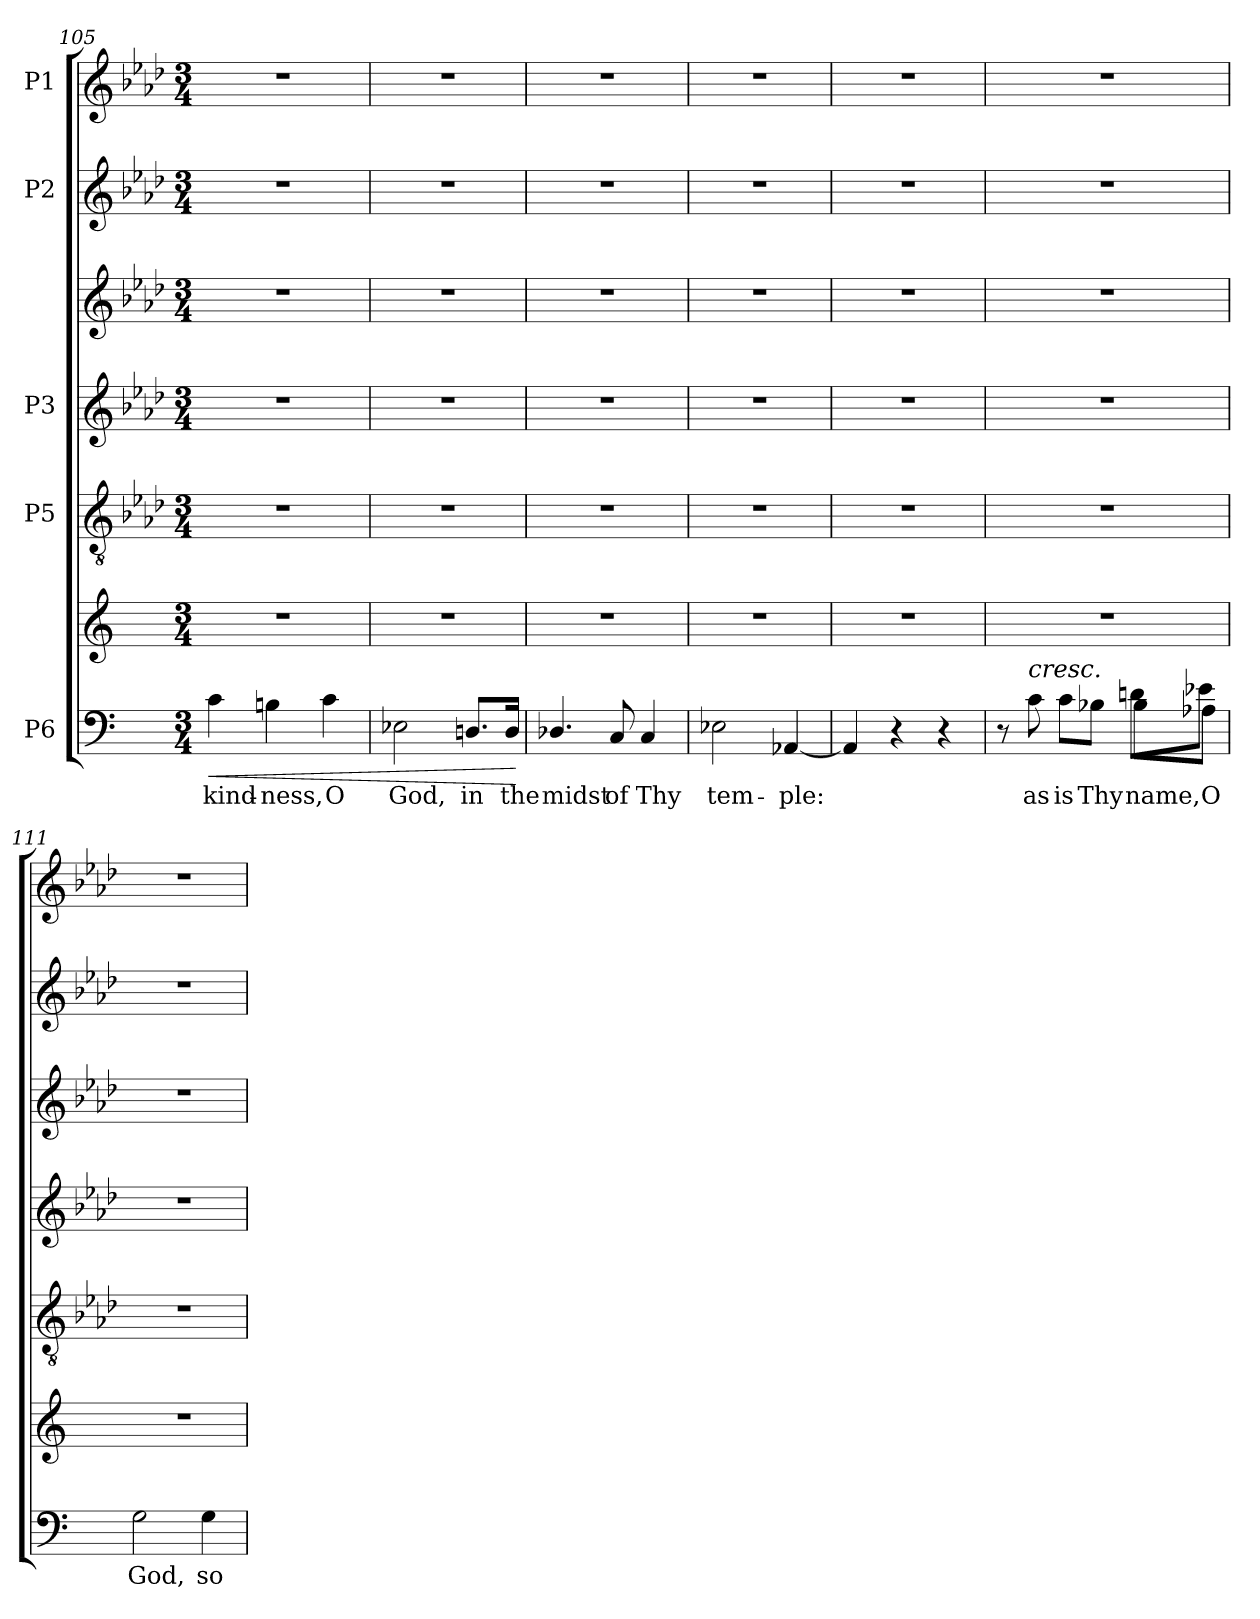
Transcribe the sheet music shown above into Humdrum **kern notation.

**kern	**text	**kern	**dynam	**kern	**kern	**kern	**kern	**kern
*part5	*part5	*part5	*part5	*part4	*part3	*part3	*part2	*part1
*staff7	*staff7	*staff6	*staff6/7	*staff5	*staff4	*staff3	*staff2	*staff1
*I"P6	*	*	*	*I"P5	*I"P3	*	*I"P2	*I"P1
*clefF4	*	*clefG2	*	*clefGv2	*clefG2	*clefG2	*clefG2	*clefG2
*	*	*	*	*ITrd7c12	*	*	*	*
*k[]	*	*k[]	*	*k[b-e-a-d-]	*k[b-e-a-d-]	*k[b-e-a-d-]	*k[b-e-a-d-]	*k[b-e-a-d-]
*C:	*	*C:	*	*A-:	*A-:	*A-:	*A-:	*A-:
*M3/4	*	*M3/4	*	*M3/4	*M3/4	*M3/4	*M3/4	*M3/4
=105	=105	=105	=105	=105	=105	=105	=105	=105
!	!LO:LY:b:color=#000000	!LO:N:vis=1	!LO:HP:b=2	!LO:N:vis=1	!LO:N:vis=1	!LO:N:vis=1	!LO:N:vis=1	!LO:N:vis=1
4ci\	kind-	2.r	<	2.r	2.r	2.r	2.r	2.r
!	!LO:LY:b:color=#000000	!	!	!	!	!	!	!
4Bni\	-ness,	.	.	.	.	.	.	.
!	!LO:LY:b:color=#000000	!	!	!	!	!	!	!
4ci\	O	.	.	.	.	.	.	.
=106	=106	=106	=106	=106	=106	=106	=106	=106
!	!LO:LY:b:color=#000000	!LO:N:vis=1	!	!LO:N:vis=1	!LO:N:vis=1	!LO:N:vis=1	!LO:N:vis=1	!LO:N:vis=1
2E-i\	God,	2.r	.	2.r	2.r	2.r	2.r	2.r
!	!LO:LY:b:color=#000000	!	!	!	!	!	!	!
8.Dni/L	in	.	.	.	.	.	.	.
!	!LO:LY:b:color=#000000	!	!	!	!	!	!	!
16Di/Jk	the	.	.	.	.	.	.	.
.	.	.	[	.	.	.	.	.
=107	=107	=107	=107	=107	=107	=107	=107	=107
!	!LO:LY:b:color=#000000	!LO:N:vis=1	!	!LO:N:vis=1	!LO:N:vis=1	!LO:N:vis=1	!LO:N:vis=1	!LO:N:vis=1
4.D-Xi/	midst	2.r	.	2.r	2.r	2.r	2.r	2.r
!	!LO:LY:b:color=#000000	!	!	!	!	!	!	!
8Ci/	of	.	.	.	.	.	.	.
!	!LO:LY:b:color=#000000	!	!	!	!	!	!	!
4Ci/	Thy	.	.	.	.	.	.	.
!!LO:LB:g=z
=108	=108	=108	=108	=108	=108	=108	=108	=108
!	!LO:LY:b:color=#000000	!LO:N:vis=1	!	!LO:N:vis=1	!LO:N:vis=1	!LO:N:vis=1	!LO:N:vis=1	!LO:N:vis=1
2E-i\	tem-	2.r	.	2.r	2.r	2.r	2.r	2.r
!	!LO:LY:b:color=#000000	!	!	!	!	!	!	!
[4AA-i/	-ple:	.	.	.	.	.	.	.
=109	=109	=109	=109	=109	=109	=109	=109	=109
!	!	!LO:N:vis=1	!	!LO:N:vis=1	!LO:N:vis=1	!LO:N:vis=1	!LO:N:vis=1	!LO:N:vis=1
4AA-i/]	.	2.r	.	2.r	2.r	2.r	2.r	2.r
4r	.	.	.	.	.	.	.	.
4r	.	.	.	.	.	.	.	.
=110	=110	=110	=110	=110	=110	=110	=110	=110
*^	*	*	*	*	*	*	*	*
!	!	!	!LO:N:vis=1	!	!LO:N:vis=1	!LO:N:vis=1	!LO:N:vis=1	!LO:N:vis=1	!LO:N:vis=1
8r	2ryy	.	2.r	.	2.r	2.r	2.r	2.r	2.r
!LO:TX:a:i:t=cresc.	!	!	!	!	!	!	!	!	!
!	!	!LO:LY:b:color=#000000	!	!	!	!	!	!	!
8ci\	.	as	.	.	.	.	.	.	.
!	!	!LO:LY:b:color=#000000	!	!	!	!	!	!	!
8ci\L	.	is	.	.	.	.	.	.	.
!	!	!LO:LY:b:color=#000000	!	!	!	!	!	!	!
8B-i\J	.	Thy	.	.	.	.	.	.	.
!	!	!LO:LY:b:color=#000000	!	!	!	!	!	!	!
8dni\L	8B-i\L	name,	.	.	.	.	.	.	.
!	!	!LO:LY:b:color=#000000	!	!	!	!	!	!	!
8e-i\J	8A-i\J	O	.	.	.	.	.	.	.
*v	*v	*	*	*	*	*	*	*	*
=111	=111	=111	=111	=111	=111	=111	=111	=111
*^	*	*	*	*	*	*	*	*
!	!	!LO:LY:b:color=#000000	!LO:N:vis=1	!	!LO:N:vis=1	!LO:N:vis=1	!LO:N:vis=1	!LO:N:vis=1	!LO:N:vis=1
*v	*v	*	*	*	*	*	*	*	*
2Gi\	God,	2.r	.	2.r	2.r	2.r	2.r	2.r
!	!LO:LY:b:color=#000000	!	!	!	!	!	!	!
4Gi\	so	.	.	.	.	.	.	.
=	=	=	=	=	=	=	=	=
*-	*-	*-	*-	*-	*-	*-	*-	*-
